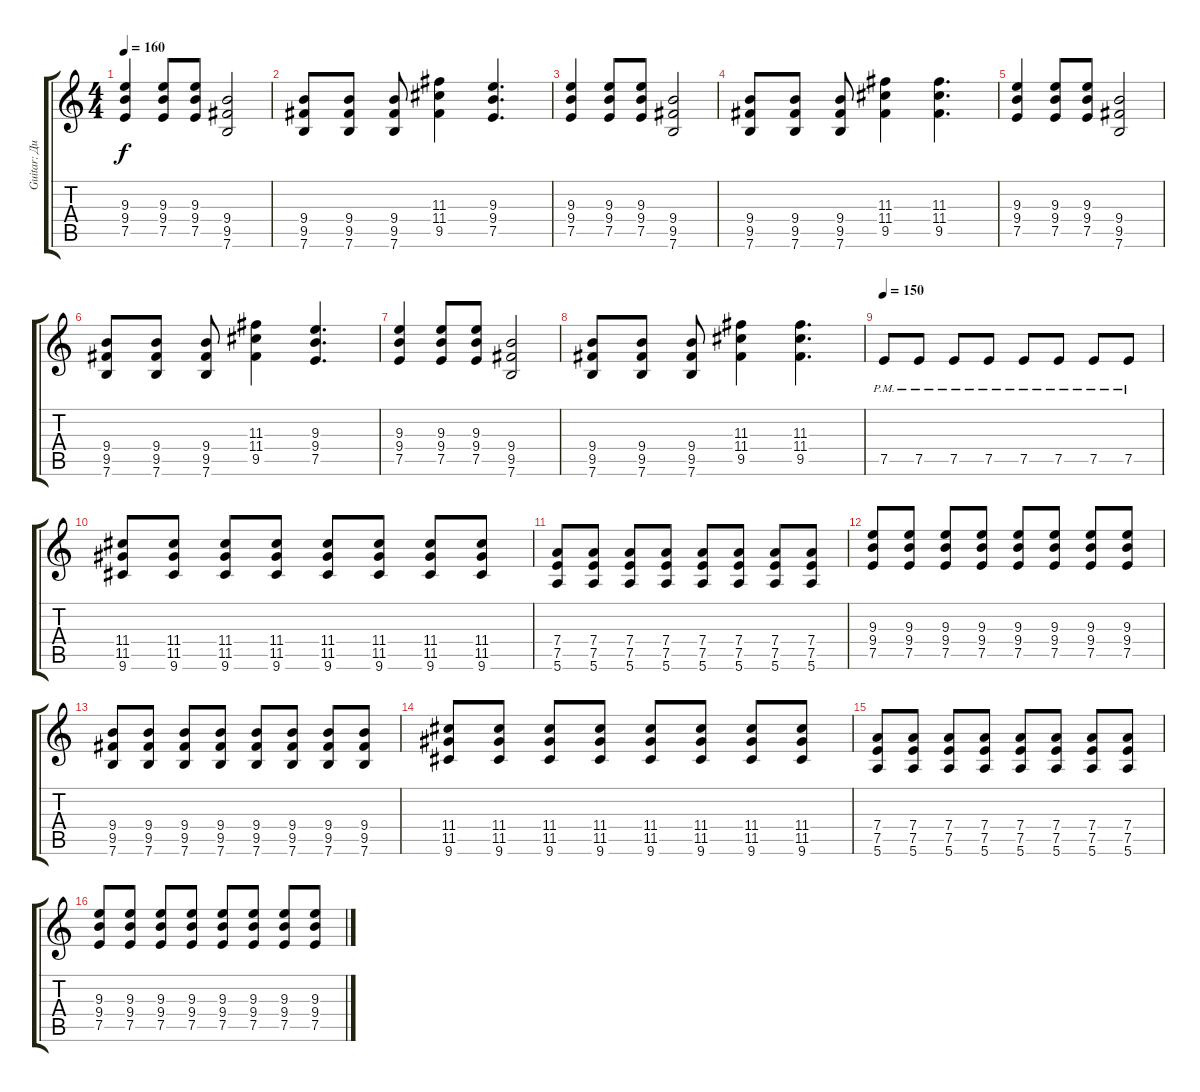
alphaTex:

\track ("Guitar: Дима" "Guitar: Ди") {instrument overdrivenguitar}
\staff {score tabs}
\tuning (E4 B3 G3 D3 A2 E2) {hide}
\ts (4 4)
\tempo 160
\clef g2
\ks c
(9.3 9.4 7.5).4{dy f} (9.3 9.4 7.5).8 (9.3 9.4 7.5).8 (9.4 9.5 7.6).2 |
(9.4 9.5 7.6).8 (9.4 9.5 7.6).8 (9.4 9.5 7.6).8 (11.3 11.4 9.5).4 (9.3 9.4 7.5).4{d} |
(9.3 9.4 7.5).4 (9.3 9.4 7.5).8 (9.3 9.4 7.5).8 (9.4 9.5 7.6).2 |
(9.4 9.5 7.6).8 (9.4 9.5 7.6).8 (9.4 9.5 7.6).8 (11.3 11.4 9.5).4 (11.3 11.4 9.5).4{d} |
(9.3 9.4 7.5).4 (9.3 9.4 7.5).8 (9.3 9.4 7.5).8 (9.4 9.5 7.6).2 |
(9.4 9.5 7.6).8 (9.4 9.5 7.6).8 (9.4 9.5 7.6).8 (11.3 11.4 9.5).4 (9.3 9.4 7.5).4{d} |
(9.3 9.4 7.5).4 (9.3 9.4 7.5).8 (9.3 9.4 7.5).8 (9.4 9.5 7.6).2 |
(9.4 9.5 7.6).8 (9.4 9.5 7.6).8 (9.4 9.5 7.6).8 (11.3 11.4 9.5).4 (11.3 11.4 9.5).4{d} |
\tempo 150
7.5{pm}.8 7.5{pm}.8 7.5{pm}.8 7.5{pm}.8 7.5{pm}.8 7.5{pm}.8 7.5{pm}.8 7.5{pm}.8 |
(11.4 11.5 9.6).8 (11.4 11.5 9.6).8 (11.4 11.5 9.6).8 (11.4 11.5 9.6).8 (11.4 11.5 9.6).8 (11.4 11.5 9.6).8 (11.4 11.5 9.6).8 (11.4 11.5 9.6).8 |
(7.4 7.5 5.6).8 (7.4 7.5 5.6).8 (7.4 7.5 5.6).8 (7.4 7.5 5.6).8 (7.4 7.5 5.6).8 (7.4 7.5 5.6).8 (7.4 7.5 5.6).8 (7.4 7.5 5.6).8 |
(9.3 9.4 7.5).8 (9.3 9.4 7.5).8 (9.3 9.4 7.5).8 (9.3 9.4 7.5).8 (9.3 9.4 7.5).8 (9.3 9.4 7.5).8 (9.3 9.4 7.5).8 (9.3 9.4 7.5).8 |
(9.4 9.5 7.6).8 (9.4 9.5 7.6).8 (9.4 9.5 7.6).8 (9.4 9.5 7.6).8 (9.4 9.5 7.6).8 (9.4 9.5 7.6).8 (9.4 9.5 7.6).8 (9.4 9.5 7.6).8 |
(11.4 11.5 9.6).8 (11.4 11.5 9.6).8 (11.4 11.5 9.6).8 (11.4 11.5 9.6).8 (11.4 11.5 9.6).8 (11.4 11.5 9.6).8 (11.4 11.5 9.6).8 (11.4 11.5 9.6).8 |
(7.4 7.5 5.6).8 (7.4 7.5 5.6).8 (7.4 7.5 5.6).8 (7.4 7.5 5.6).8 (7.4 7.5 5.6).8 (7.4 7.5 5.6).8 (7.4 7.5 5.6).8 (7.4 7.5 5.6).8 |
(9.3 9.4 7.5).8 (9.3 9.4 7.5).8 (9.3 9.4 7.5).8 (9.3 9.4 7.5).8 (9.3 9.4 7.5).8 (9.3 9.4 7.5).8 (9.3 9.4 7.5).8 (9.3 9.4 7.5).8
